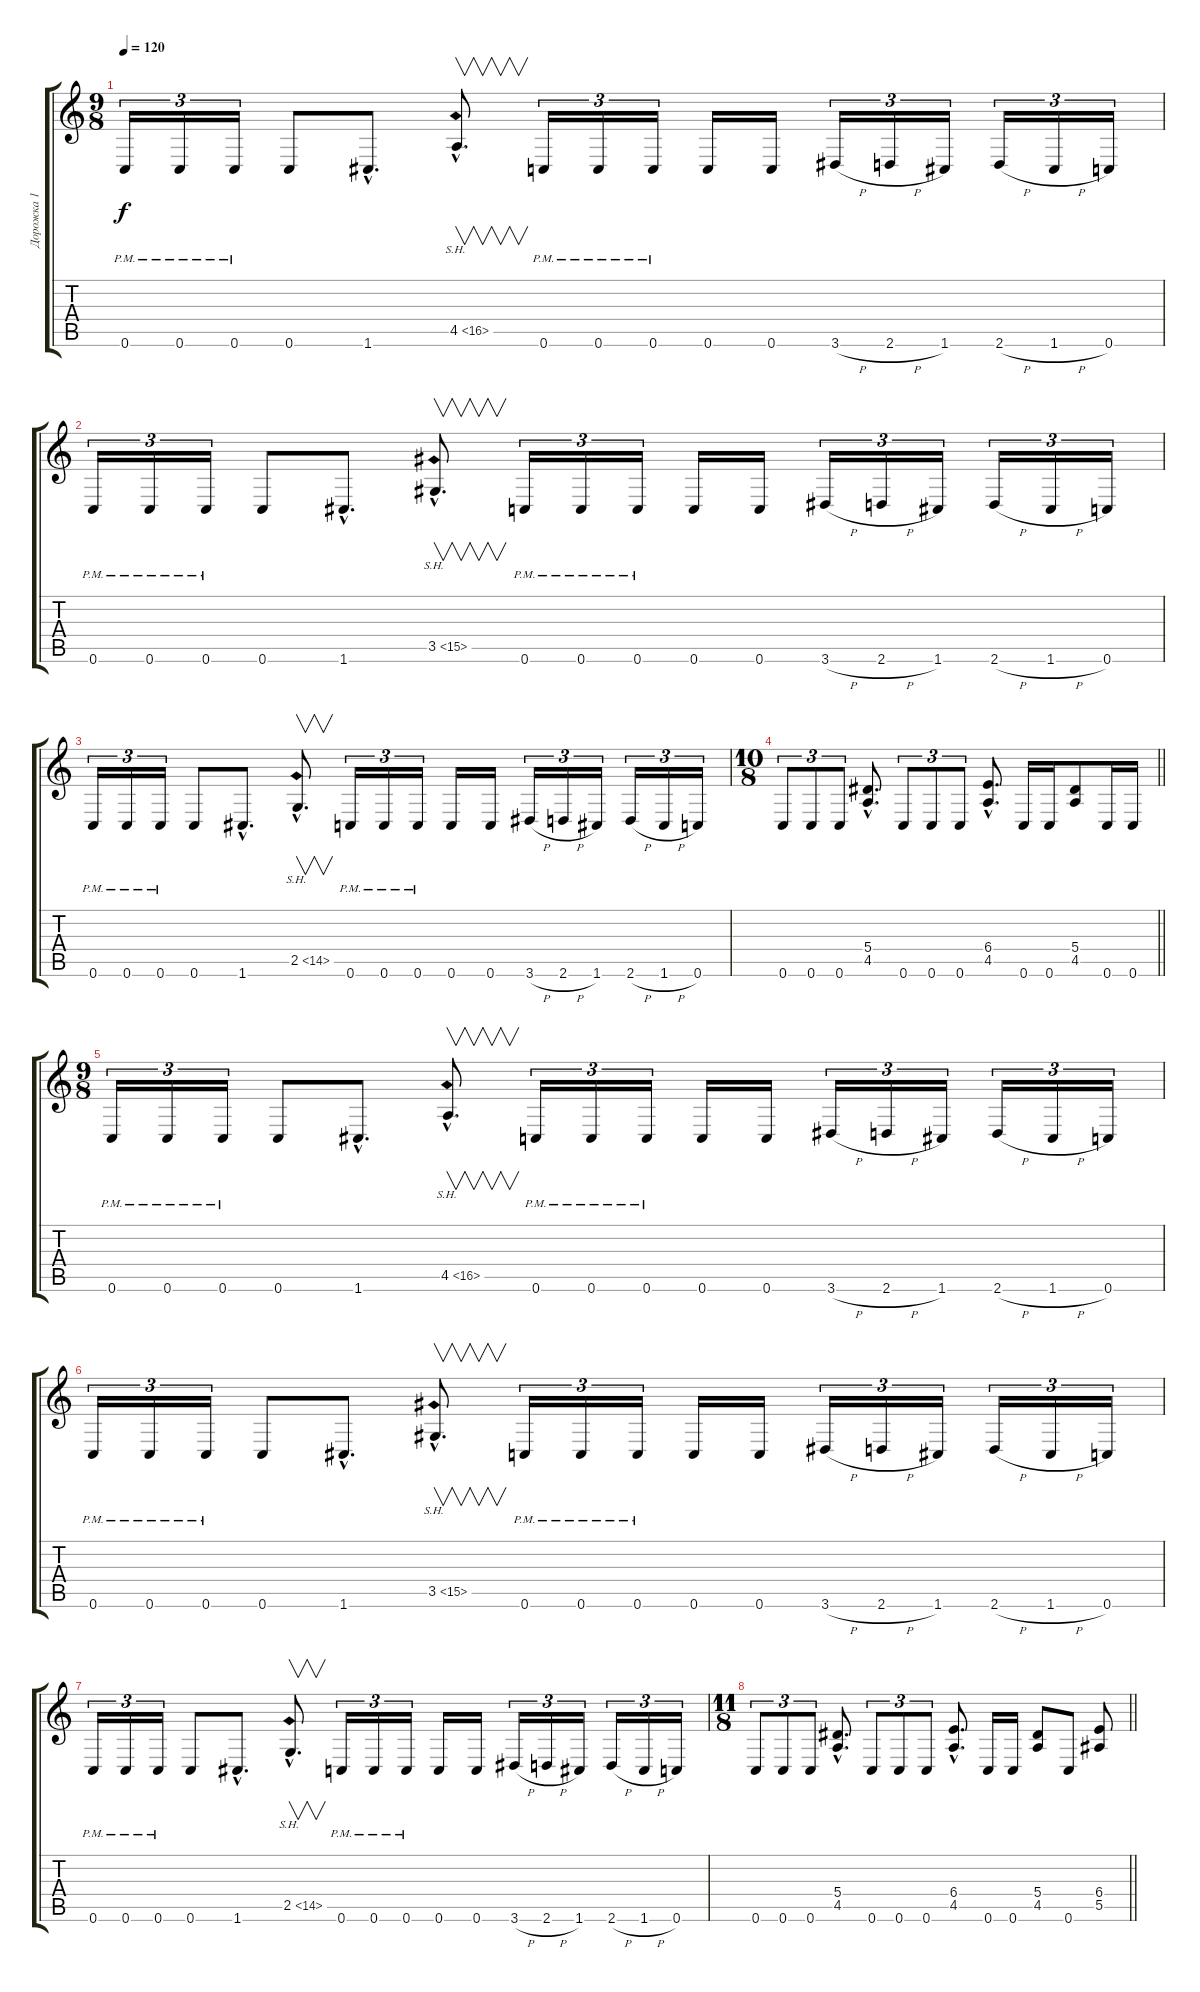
\track ("Дорожка 1" "Дорожка 1") {instrument distortionguitar}
\staff {score tabs}
\tuning (C4 G3 Eb3 Bb2 F2 C2) {hide}
\ts (9 8)
\tempo 120
\clef g2
\ks c
0.6{pm}.16{tu (3 2) dy f} 0.6{pm}.16{tu (3 2)} 0.6{pm}.16{tu (3 2)} 0.6.8 1.6{hac}.8{d} 4.5{sh 12 hac}.8{v d} 0.6{pm}.16{tu (3 2)} 0.6{pm}.16{tu (3 2)} 0.6{pm}.16{tu (3 2)} 0.6.16 0.6.16 3.6{h}.16{tu (3 2)} 2.6{h}.16{tu (3 2)} 1.6.16{tu (3 2)} 2.6{h}.16{tu (3 2)} 1.6{h}.16{tu (3 2)} 0.6.16{tu (3 2)} |
0.6{pm}.16{tu (3 2)} 0.6{pm}.16{tu (3 2)} 0.6{pm}.16{tu (3 2)} 0.6.8 1.6{hac}.8{d} 3.5{sh 12 hac}.8{v d} 0.6{pm}.16{tu (3 2)} 0.6{pm}.16{tu (3 2)} 0.6{pm}.16{tu (3 2)} 0.6.16 0.6.16 3.6{h}.16{tu (3 2)} 2.6{h}.16{tu (3 2)} 1.6.16{tu (3 2)} 2.6{h}.16{tu (3 2)} 1.6{h}.16{tu (3 2)} 0.6.16{tu (3 2)} |
0.6{pm}.16{tu (3 2)} 0.6{pm}.16{tu (3 2)} 0.6{pm}.16{tu (3 2)} 0.6.8 1.6{hac}.8{d} 2.5{sh 12 hac}.8{v d} 0.6{pm}.16{tu (3 2)} 0.6{pm}.16{tu (3 2)} 0.6{pm}.16{tu (3 2)} 0.6.16 0.6.16 3.6{h}.16{tu (3 2)} 2.6{h}.16{tu (3 2)} 1.6.16{tu (3 2)} 2.6{h}.16{tu (3 2)} 1.6{h}.16{tu (3 2)} 0.6.16{tu (3 2)} |
\ts (10 8)
\barLineRight lightlight
0.6.8{tu (3 2)} 0.6.8{tu (3 2)} 0.6.8{tu (3 2)} (5.4{hac} 4.5{hac}).8{d} 0.6.8{tu (3 2)} 0.6.8{tu (3 2)} 0.6.8{tu (3 2)} (6.4{hac} 4.5{hac}).8{d} 0.6.16 0.6.16 (5.4 4.5).8 0.6.16 0.6.16 |
\ts (9 8)
0.6{pm}.16{tu (3 2)} 0.6{pm}.16{tu (3 2)} 0.6{pm}.16{tu (3 2)} 0.6.8 1.6{hac}.8{d} 4.5{sh 12 hac}.8{v d} 0.6{pm}.16{tu (3 2)} 0.6{pm}.16{tu (3 2)} 0.6{pm}.16{tu (3 2)} 0.6.16 0.6.16 3.6{h}.16{tu (3 2)} 2.6{h}.16{tu (3 2)} 1.6.16{tu (3 2)} 2.6{h}.16{tu (3 2)} 1.6{h}.16{tu (3 2)} 0.6.16{tu (3 2)} |
0.6{pm}.16{tu (3 2)} 0.6{pm}.16{tu (3 2)} 0.6{pm}.16{tu (3 2)} 0.6.8 1.6{hac}.8{d} 3.5{sh 12 hac}.8{v d} 0.6{pm}.16{tu (3 2)} 0.6{pm}.16{tu (3 2)} 0.6{pm}.16{tu (3 2)} 0.6.16 0.6.16 3.6{h}.16{tu (3 2)} 2.6{h}.16{tu (3 2)} 1.6.16{tu (3 2)} 2.6{h}.16{tu (3 2)} 1.6{h}.16{tu (3 2)} 0.6.16{tu (3 2)} |
0.6{pm}.16{tu (3 2)} 0.6{pm}.16{tu (3 2)} 0.6{pm}.16{tu (3 2)} 0.6.8 1.6{hac}.8{d} 2.5{sh 12 hac}.8{v d} 0.6{pm}.16{tu (3 2)} 0.6{pm}.16{tu (3 2)} 0.6{pm}.16{tu (3 2)} 0.6.16 0.6.16 3.6{h}.16{tu (3 2)} 2.6{h}.16{tu (3 2)} 1.6.16{tu (3 2)} 2.6{h}.16{tu (3 2)} 1.6{h}.16{tu (3 2)} 0.6.16{tu (3 2)} |
\ts (11 8)
\barLineRight lightlight
0.6.8{tu (3 2)} 0.6.8{tu (3 2)} 0.6.8{tu (3 2)} (5.4{hac} 4.5{hac}).8{d} 0.6.8{tu (3 2)} 0.6.8{tu (3 2)} 0.6.8{tu (3 2)} (6.4{hac} 4.5{hac}).8{d} 0.6.16 0.6.16 (5.4 4.5).8 0.6.8 (6.4 5.5).8
